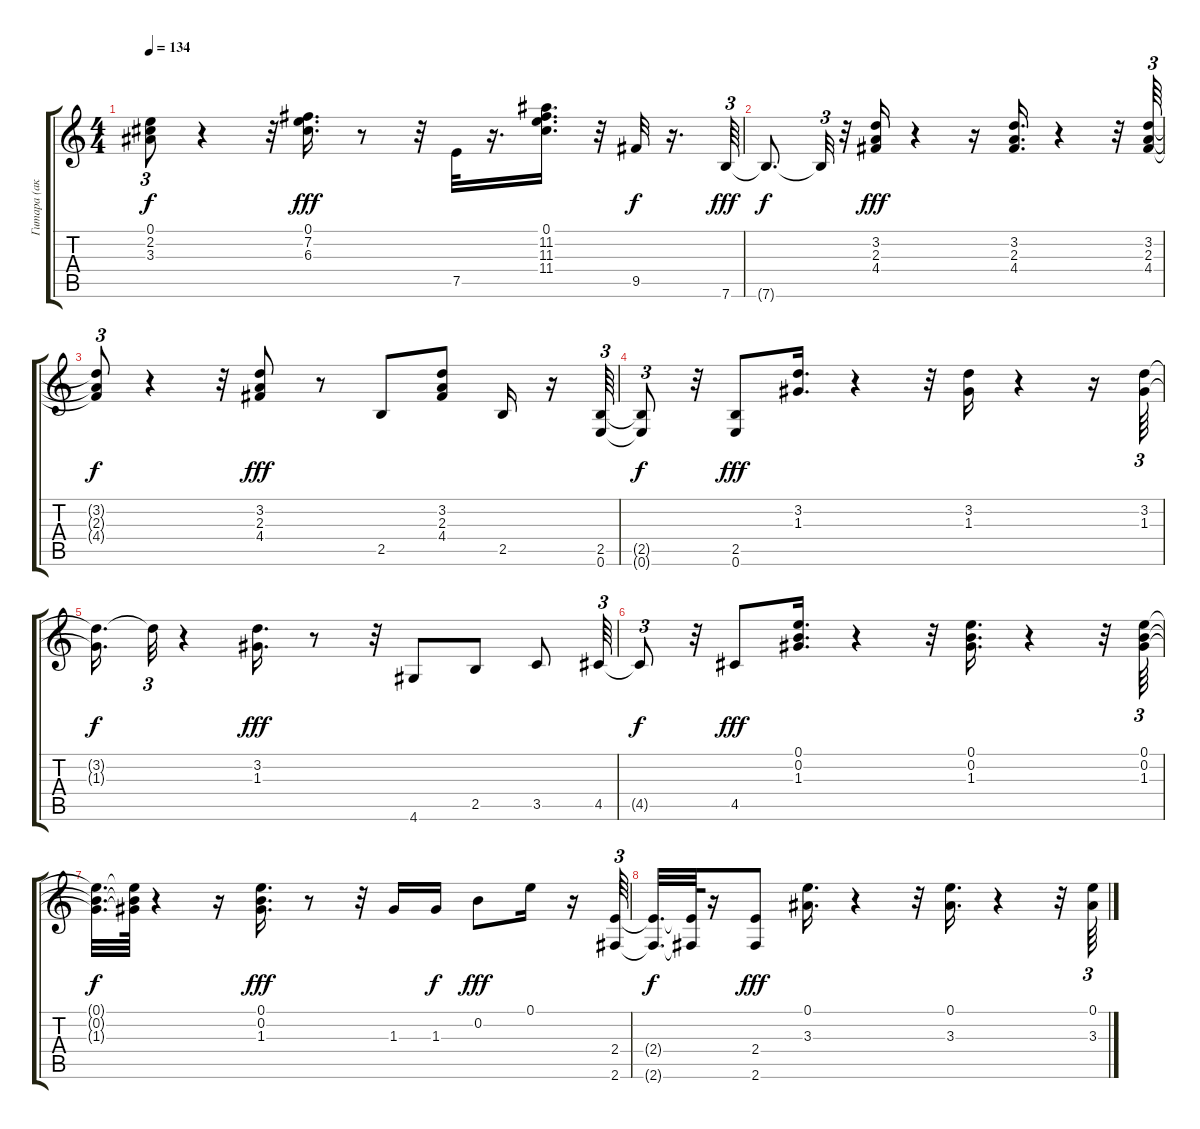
\track ("Гитара (аккомпанемент)" "Гитара (ак") {instrument electricguitarclean}
\staff {score tabs}
\tuning (E4 B3 G3 D3 A2 E2) {hide}
\ts (4 4)
\tempo 134
\clef g2
\ks c
(0.1{t} 2.2{t} 3.3{t}).8{tu (3 2) dy f} r.4 r.32 (0.1 7.2 6.3).16{d dy fff} r.8 r.32 7.5.32 r.16{d} (0.1 11.2 11.3 11.4).16{d} r.32 9.5.32{dy f} r.16{d} 7.6.64{tu (3 2) dy fff} |
7.6{t}.8{d dy f} 7.6{t}.32{tu (3 2)} r.32 (3.2 2.3 4.4).16{dy fff} r.4 r.16 (3.2 2.3 4.4).16{d} r.4 r.32 (3.2 2.3 4.4).64{tu (3 2)} |
(3.2{t} 2.3{t} 4.4{t}).8{tu (3 2) dy f} r.4 r.32 (3.2 2.3 4.4).8{dy fff} r.8 2.5.8 (3.2 2.3 4.4).8 2.5.16 r.16 (2.5 0.6).64{tu (3 2)} |
(2.5{t} 0.6{t}).8{tu (3 2) dy f} r.32 (2.5 0.6).8{dy fff} (3.2 1.3).16{d} r.4 r.32 (3.2 1.3).16 r.4 r.16 (3.2 1.3).64{tu (3 2)} |
(3.2{t} 1.3{t}).16{d dy f} 3.2{t}.32{tu (3 2)} r.4 (3.2 1.3).16{d dy fff} r.8 r.32 4.6.8 2.5.8 3.5.8 4.5.64{tu (3 2)} |
4.5{t}.8{tu (3 2) dy f} r.32 4.5.8{dy fff} (0.1 0.2 1.3).16{d} r.4 r.32 (0.1 0.2 1.3).16{d} r.4 r.32 (0.1 0.2 1.3).64{tu (3 2)} |
(0.1{t} 0.2{t} 1.3{t}).32{d dy f} (0.1{t} 0.2{t} 1.3{t}).64 r.4 r.16 (0.1 0.2 1.3).16{d dy fff} r.8 r.32 1.3.16 1.3.16{dy f} 0.2.8{dy fff} 0.1.16 r.16 (2.4 2.6).64{tu (3 2)} |
(2.4{t} 2.6{t}).32{d dy f} (2.4{t} 2.6{t}).64 r.16 (2.4 2.6).8{dy fff} (0.1 3.3).16{d} r.4 r.32 (0.1 3.3).16{d} r.4 r.32 (0.1 3.3).64{tu (3 2)}
